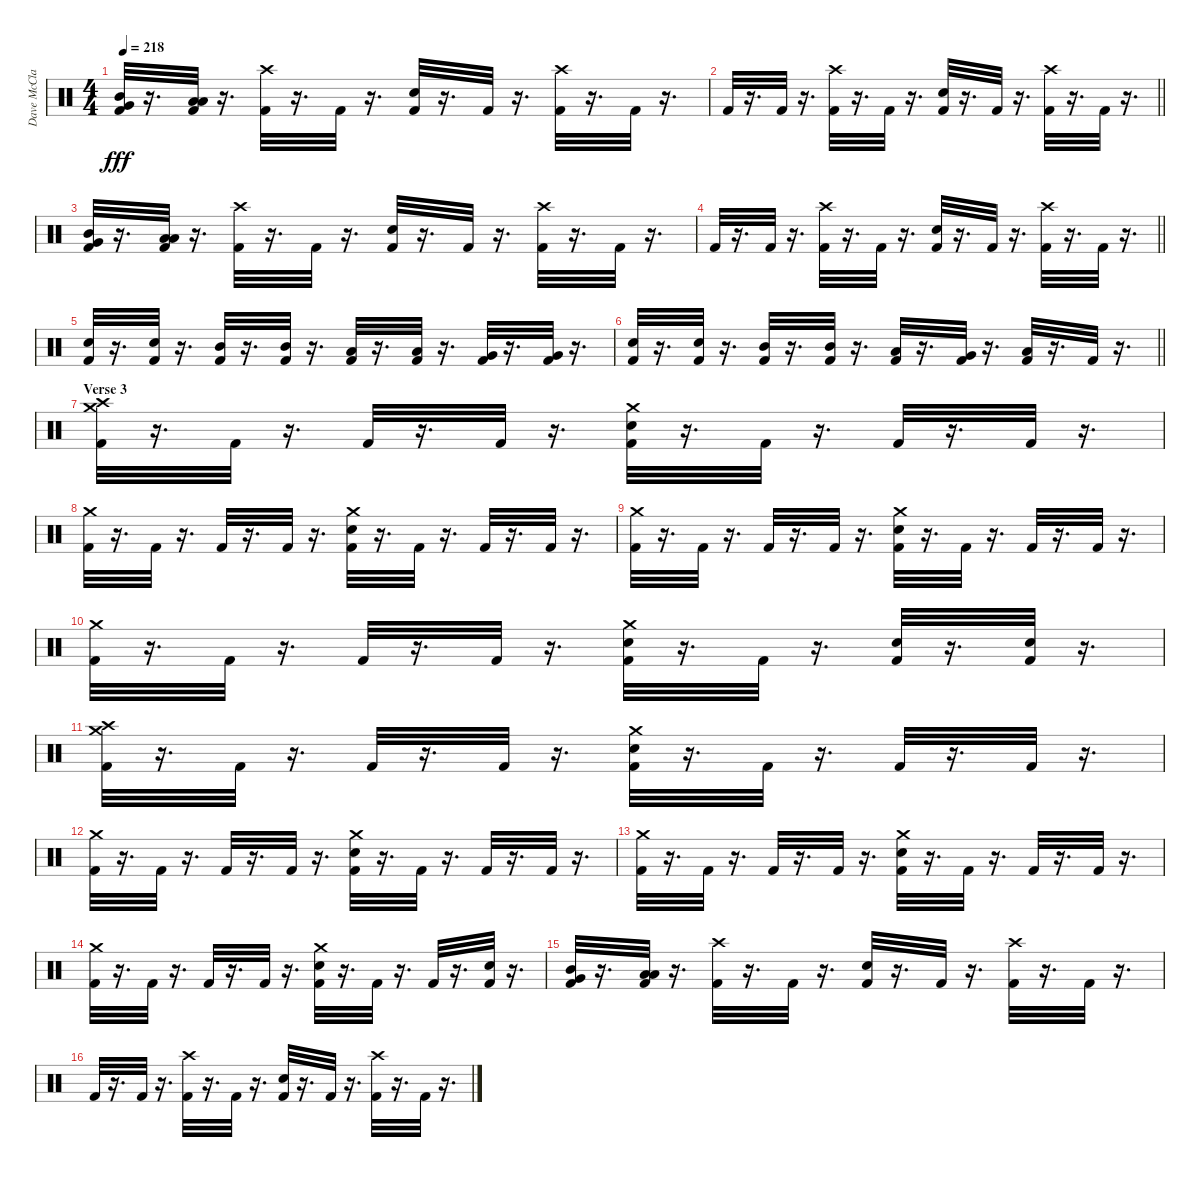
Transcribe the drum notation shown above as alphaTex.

\track ("Dave McClain" "Dave McCla") {instrument percussion}
\staff {score}
\articulation defaults
\ts (4 4)
\tempo 218
\clef neutral
\ks c
("Very Low Tom (hit)" "Mid Tom (hit)" "Kick (hit) 2").32{dy fff} r.16{d} ("Low Tom (hit)" "Low Floor Tom (hit)" "Kick (hit) 2").32 r.16{d} ("Kick (hit) 2" "Crash high (hit)").32 r.16{d} "Kick (hit) 2".32 r.16{d} ("Kick (hit) 2" "Snare (hit) 2").32 r.16{d} "Kick (hit) 2".32 r.16{d} ("Kick (hit) 2" "Crash high (hit)").32 r.16{d} "Kick (hit) 2".32 r.16{d} |
\barLineRight lightlight "Kick (hit) 2".32
r.16{d} "Kick (hit) 2".32 r.16{d} ("Kick (hit) 2" "Crash high (hit)").32 r.16{d} "Kick (hit) 2".32 r.16{d} ("Kick (hit) 2" "Snare (hit) 2").32 r.16{d} "Kick (hit) 2".32 r.16{d} ("Kick (hit) 2" "Crash high (hit)").32 r.16{d} "Kick (hit) 2".32 r.16{d} |
("Very Low Tom (hit)" "Mid Tom (hit)" "Kick (hit) 2").32 r.16{d} ("Kick (hit) 2" "Low Tom (hit)" "Low Floor Tom (hit)").32 r.16{d} ("Kick (hit) 2" "Crash high (hit)").32 r.16{d} "Kick (hit) 2".32 r.16{d} ("Kick (hit) 2" "Snare (hit) 2").32 r.16{d} "Kick (hit) 2".32 r.16{d} ("Kick (hit) 2" "Crash high (hit)").32 r.16{d} "Kick (hit) 2".32 r.16{d} |
\barLineRight lightlight "Kick (hit) 2".32
r.16{d} "Kick (hit) 2".32 r.16{d} ("Kick (hit) 2" "Crash high (hit)").32 r.16{d} "Kick (hit) 2".32 r.16{d} ("Kick (hit) 2" "Snare (hit) 2").32 r.16{d} "Kick (hit) 2".32 r.16{d} ("Kick (hit) 2" "Crash high (hit)").32 r.16{d} "Kick (hit) 2".32 r.16{d} |
("Snare (hit) 2" "Kick (hit) 2").32 r.16{d} ("Snare (hit) 2" "Kick (hit) 2").32 r.16{d} ("Mid Tom (hit)" "Kick (hit) 2").32 r.16{d} ("Mid Tom (hit)" "Kick (hit) 2").32 r.16{d} ("Low Tom (hit)" "Kick (hit) 2").32 r.16{d} ("Low Tom (hit)" "Kick (hit) 2").32 r.16{d} ("Very Low Tom (hit)" "Kick (hit) 2").32 r.16{d} ("Very Low Tom (hit)" "Kick (hit) 2").32 r.16{d} |
\barLineRight lightlight
("Snare (hit) 2" "Kick (hit) 2").32 r.16{d} ("Snare (hit) 2" "Kick (hit) 2").32 r.16{d} ("Mid Tom (hit)" "Kick (hit) 2").32 r.16{d} ("Mid Tom (hit)" "Kick (hit) 2").32 r.16{d} ("Low Tom (hit)" "Kick (hit) 2").32 r.16{d} ("Very Low Tom (hit)" "Kick (hit) 2").32 r.16{d} ("Low Floor Tom (hit)" "Kick (hit) 2").32 r.16{d} "Kick (hit) 2".32 r.16{d} |
\section ("" "Verse 3")
("Crash medium (hit)" "Crash high (hit)" "Kick (hit) 2").32 r.16{d} "Kick (hit) 2".32 r.16{d} "Kick (hit) 2".32 r.16{d} "Kick (hit) 2".32 r.16{d} ("Crash medium (hit)" "Snare (hit) 2" "Kick (hit) 2").32 r.16{d} "Kick (hit) 2".32 r.16{d} "Kick (hit) 2".32 r.16{d} "Kick (hit) 2".32 r.16{d} |
("Crash medium (hit)" "Kick (hit) 2").32 r.16{d} "Kick (hit) 2".32 r.16{d} "Kick (hit) 2".32 r.16{d} "Kick (hit) 2".32 r.16{d} ("Crash medium (hit)" "Snare (hit) 2" "Kick (hit) 2").32 r.16{d} "Kick (hit) 2".32 r.16{d} "Kick (hit) 2".32 r.16{d} "Kick (hit) 2".32 r.16{d} |
("Crash medium (hit)" "Kick (hit) 2").32 r.16{d} "Kick (hit) 2".32 r.16{d} "Kick (hit) 2".32 r.16{d} "Kick (hit) 2".32 r.16{d} ("Crash medium (hit)" "Snare (hit) 2" "Kick (hit) 2").32 r.16{d} "Kick (hit) 2".32 r.16{d} "Kick (hit) 2".32 r.16{d} "Kick (hit) 2".32 r.16{d} |
("Crash medium (hit)" "Kick (hit) 2").32 r.16{d} "Kick (hit) 2".32 r.16{d} "Kick (hit) 2".32 r.16{d} "Kick (hit) 2".32 r.16{d} ("Crash medium (hit)" "Snare (hit) 2" "Kick (hit) 2").32 r.16{d} "Kick (hit) 2".32 r.16{d} ("Snare (hit) 2" "Kick (hit) 2").32 r.16{d} ("Snare (hit) 2" "Kick (hit) 2").32 r.16{d} |
("Crash medium (hit)" "Crash high (hit)" "Kick (hit) 2").32 r.16{d} "Kick (hit) 2".32 r.16{d} "Kick (hit) 2".32 r.16{d} "Kick (hit) 2".32 r.16{d} ("Crash medium (hit)" "Snare (hit) 2" "Kick (hit) 2").32 r.16{d} "Kick (hit) 2".32 r.16{d} "Kick (hit) 2".32 r.16{d} "Kick (hit) 2".32 r.16{d} |
("Crash medium (hit)" "Kick (hit) 2").32 r.16{d} "Kick (hit) 2".32 r.16{d} "Kick (hit) 2".32 r.16{d} "Kick (hit) 2".32 r.16{d} ("Crash medium (hit)" "Snare (hit) 2" "Kick (hit) 2").32 r.16{d} "Kick (hit) 2".32 r.16{d} "Kick (hit) 2".32 r.16{d} "Kick (hit) 2".32 r.16{d} |
("Crash medium (hit)" "Kick (hit) 2").32 r.16{d} "Kick (hit) 2".32 r.16{d} "Kick (hit) 2".32 r.16{d} "Kick (hit) 2".32 r.16{d} ("Crash medium (hit)" "Snare (hit) 2" "Kick (hit) 2").32 r.16{d} "Kick (hit) 2".32 r.16{d} "Kick (hit) 2".32 r.16{d} "Kick (hit) 2".32 r.16{d} |
("Crash medium (hit)" "Kick (hit) 2").32 r.16{d} "Kick (hit) 2".32 r.16{d} "Kick (hit) 2".32 r.16{d} "Kick (hit) 2".32 r.16{d} ("Crash medium (hit)" "Snare (hit) 2" "Kick (hit) 2").32 r.16{d} "Kick (hit) 2".32 r.16{d} "Kick (hit) 2".32 r.16{d} ("Snare (hit) 2" "Kick (hit) 2").32 r.16{d} |
("Very Low Tom (hit)" "Mid Tom (hit)" "Kick (hit) 2").32 r.16{d} ("Kick (hit) 2" "Low Tom (hit)" "Low Floor Tom (hit)").32 r.16{d} ("Kick (hit) 2" "Crash high (hit)").32 r.16{d} "Kick (hit) 2".32 r.16{d} ("Kick (hit) 2" "Snare (hit) 2").32 r.16{d} "Kick (hit) 2".32 r.16{d} ("Kick (hit) 2" "Crash high (hit)").32 r.16{d} "Kick (hit) 2".32 r.16{d} |
"Kick (hit) 2".32 r.16{d} "Kick (hit) 2".32 r.16{d} ("Kick (hit) 2" "Crash high (hit)").32 r.16{d} "Kick (hit) 2".32 r.16{d} ("Kick (hit) 2" "Snare (hit) 2").32 r.16{d} "Kick (hit) 2".32 r.16{d} ("Kick (hit) 2" "Crash high (hit)").32 r.16{d} "Kick (hit) 2".32 r.16{d}
